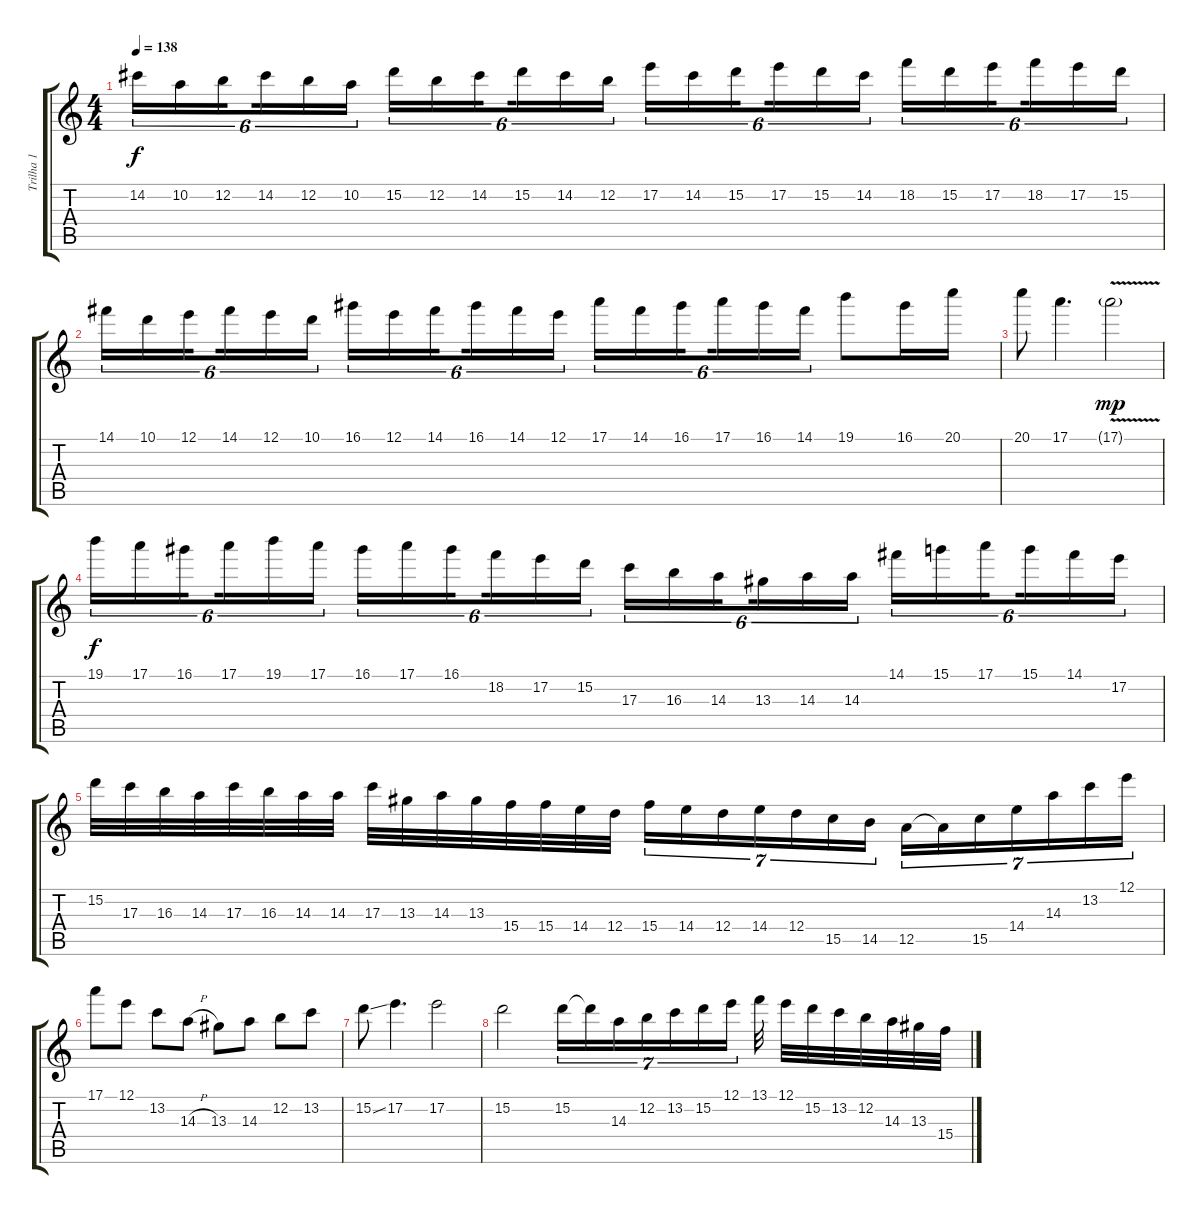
\track ("Trilha 1" "Trilha 1") {instrument overdrivenguitar}
\staff {score tabs}
\tuning (E4 B3 G3 D3 A2 E2) {hide}
\ts (4 4)
\tempo 138
\clef g2
\ks c
14.2.16{tu (6 4) dy f} 10.2.16{tu (6 4)} 12.2.16{tu (6 4) beam splitsecondary} 14.2.16{tu (6 4)} 12.2.16{tu (6 4)} 10.2.16{tu (6 4)} 15.2.16{tu (6 4)} 12.2.16{tu (6 4)} 14.2.16{tu (6 4) beam splitsecondary} 15.2.16{tu (6 4)} 14.2.16{tu (6 4)} 12.2.16{tu (6 4)} 17.2.16{tu (6 4)} 14.2.16{tu (6 4)} 15.2.16{tu (6 4) beam splitsecondary} 17.2.16{tu (6 4)} 15.2.16{tu (6 4)} 14.2.16{tu (6 4)} 18.2.16{tu (6 4)} 15.2.16{tu (6 4)} 17.2.16{tu (6 4) beam splitsecondary} 18.2.16{tu (6 4)} 17.2.16{tu (6 4)} 15.2.16{tu (6 4)} |
14.1.16{tu (6 4)} 10.1.16{tu (6 4)} 12.1.16{tu (6 4) beam splitsecondary} 14.1.16{tu (6 4)} 12.1.16{tu (6 4)} 10.1.16{tu (6 4)} 16.1.16{tu (6 4)} 12.1.16{tu (6 4)} 14.1.16{tu (6 4) beam splitsecondary} 16.1.16{tu (6 4)} 14.1.16{tu (6 4)} 12.1.16{tu (6 4)} 17.1.16{tu (6 4)} 14.1.16{tu (6 4)} 16.1.16{tu (6 4) beam splitsecondary} 17.1.16{tu (6 4)} 16.1.16{tu (6 4)} 14.1.16{tu (6 4)} 19.1.8 16.1.16 20.1.16 |
20.1.8 17.1.4{d} 17.1{v g}.2{dy mp} |
19.1.16{tu (6 4) dy f} 17.1.16{tu (6 4)} 16.1.16{tu (6 4) beam splitsecondary} 17.1.16{tu (6 4)} 19.1.16{tu (6 4)} 17.1.16{tu (6 4)} 16.1.16{tu (6 4)} 17.1.16{tu (6 4)} 16.1.16{tu (6 4) beam splitsecondary} 18.2.16{tu (6 4)} 17.2.16{tu (6 4)} 15.2.16{tu (6 4)} 17.3.16{tu (6 4)} 16.3.16{tu (6 4)} 14.3.16{tu (6 4) beam splitsecondary} 13.3.16{tu (6 4)} 14.3.16{tu (6 4)} 14.3.16{tu (6 4)} 14.1.16{tu (6 4)} 15.1.16{tu (6 4)} 17.1.16{tu (6 4) beam splitsecondary} 15.1.16{tu (6 4)} 14.1.16{tu (6 4)} 17.2.16{tu (6 4)} |
15.2.32 17.3.32 16.3.32 14.3.32 17.3.32 16.3.32 14.3.32 14.3.32 17.3.32 13.3.32 14.3.32 13.3.32 15.4.32 15.4.32 14.4.32 12.4.32 15.4.16{tu (7 4)} 14.4.16{tu (7 4)} 12.4.16{tu (7 4)} 14.4.16{tu (7 4)} 12.4.16{tu (7 4)} 15.5.16{tu (7 4)} 14.5.16{tu (7 4)} 12.5.16{tu (7 4)} 12.5{t}.16{tu (7 4)} 15.5.16{tu (7 4)} 14.4.16{tu (7 4)} 14.3.16{tu (7 4)} 13.2.16{tu (7 4)} 12.1.16{tu (7 4)} |
17.1.8 12.1.8 13.2.8 14.3{h}.8 13.3.8 14.3.8 12.2.8 13.2.8 |
15.2{ss}.8 17.2.4{d} 17.2.2 |
15.2.2 15.2.16{tu (7 4)} 15.2{t}.16{tu (7 4)} 14.3.16{tu (7 4)} 12.2.16{tu (7 4)} 13.2.16{tu (7 4)} 15.2.16{tu (7 4)} 12.1.16{tu (7 4)} 13.1.32 12.1.32 15.2.32 13.2.32 12.2.32 14.3.32 13.3.32 15.4.32
